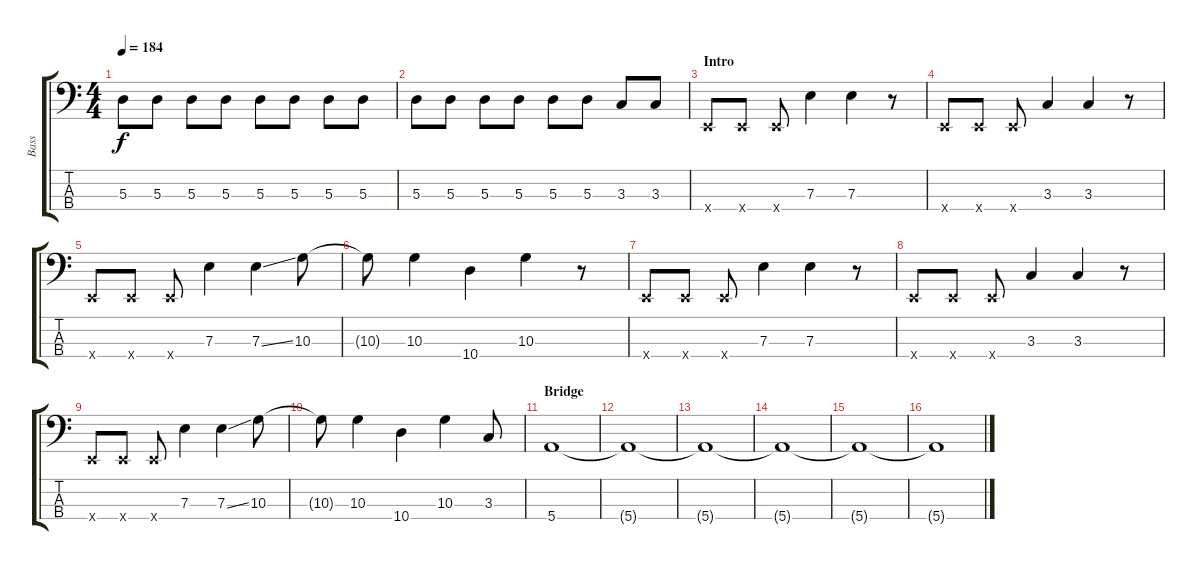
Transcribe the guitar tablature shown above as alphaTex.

\track ("Bass" "Bass") {instrument electricbasspick}
\staff {score tabs}
\tuning (G2 D2 A1 E1) {hide}
\ts (4 4)
\tempo 184
\clef f4
\ks c
5.3.8{dy f} 5.3.8 5.3.8 5.3.8 5.3.8 5.3.8 5.3.8 5.3.8 |
5.3.8 5.3.8 5.3.8 5.3.8 5.3.8 5.3.8 3.3.8 3.3.8 |
\section ("" "Intro")
0.4{x}.8 0.4{x}.8 0.4{x}.8 7.3.4 7.3.4 r.8 |
0.4{x}.8 0.4{x}.8 0.4{x}.8 3.3.4 3.3.4 r.8 |
0.4{x}.8 0.4{x}.8 0.4{x}.8 7.3.4 7.3{ss}.4 10.3.8 |
10.3{t}.8 10.3.4 10.4.4 10.3.4 r.8 |
0.4{x}.8 0.4{x}.8 0.4{x}.8 7.3.4 7.3.4 r.8 |
0.4{x}.8 0.4{x}.8 0.4{x}.8 3.3.4 3.3.4 r.8 |
0.4{x}.8 0.4{x}.8 0.4{x}.8 7.3.4 7.3{ss}.4 10.3.8 |
10.3{t}.8 10.3.4 10.4.4 10.3.4 3.3.8 |
\section ("" "Bridge")
5.4.1 |
5.4{t}.1 |
5.4{t}.1 |
5.4{t}.1 |
5.4{t}.1 |
5.4{t}.1
